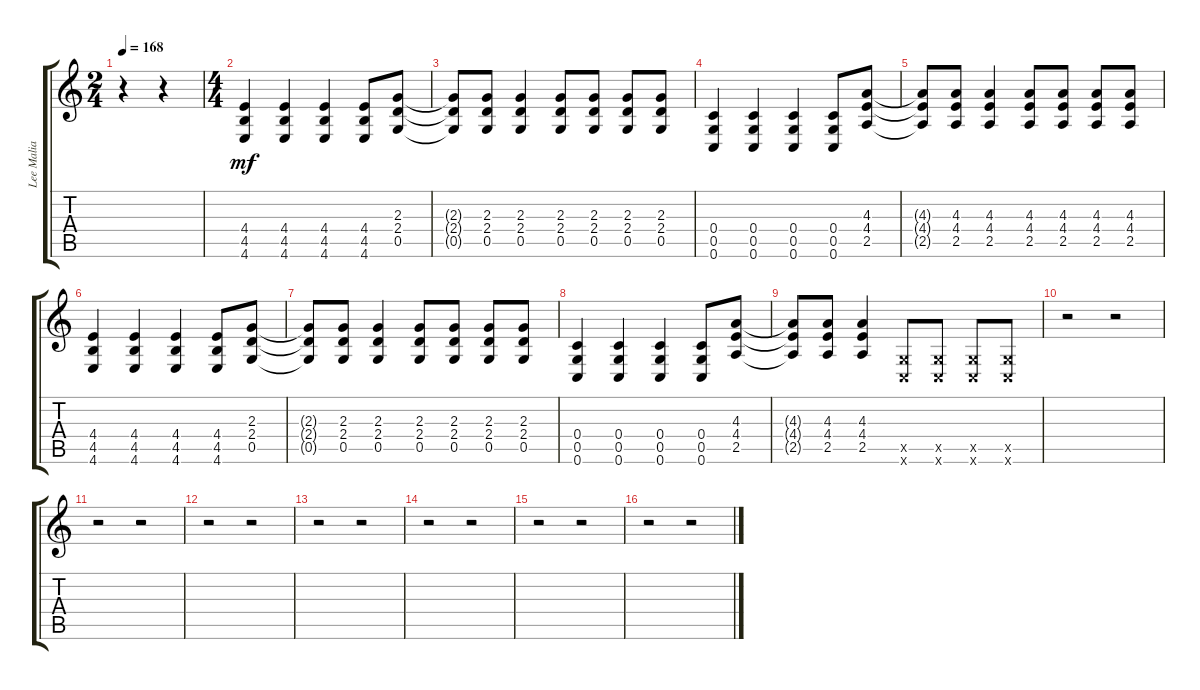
\track ("Lee Malia - Rythm" "Lee Malia ") {instrument distortionguitar}
\staff {score tabs}
\tuning (D4 A3 F3 C3 G2 C2) {hide}
\ts (2 4)
\tempo 168
\clef g2
\ks c
r.4{dy mf instrument distortionguitar} r.4 |
\ts (4 4)
(4.4 4.5 4.6).4 (4.4 4.5 4.6).4 (4.4 4.5 4.6).4 (4.4 4.5 4.6).8 (2.3 2.4 0.5).8 |
(2.3{t} 2.4{t} 0.5{t}).8 (2.3 2.4 0.5).8 (2.3 2.4 0.5).4 (2.3 2.4 0.5).8 (2.3 2.4 0.5).8 (2.3 2.4 0.5).8 (2.3 2.4 0.5).8 |
(0.4 0.5 0.6).4 (0.4 0.5 0.6).4 (0.4 0.5 0.6).4 (0.4 0.5 0.6).8 (4.3 4.4 2.5).8 |
(4.3{t} 4.4{t} 2.5{t}).8 (4.3 4.4 2.5).8 (4.3 4.4 2.5).4 (4.3 4.4 2.5).8 (4.3 4.4 2.5).8 (4.3 4.4 2.5).8 (4.3 4.4 2.5).8 |
(4.4 4.5 4.6).4 (4.4 4.5 4.6).4 (4.4 4.5 4.6).4 (4.4 4.5 4.6).8 (2.3 2.4 0.5).8 |
(2.3{t} 2.4{t} 0.5{t}).8 (2.3 2.4 0.5).8 (2.3 2.4 0.5).4 (2.3 2.4 0.5).8 (2.3 2.4 0.5).8 (2.3 2.4 0.5).8 (2.3 2.4 0.5).8 |
(0.4 0.5 0.6).4 (0.4 0.5 0.6).4 (0.4 0.5 0.6).4 (0.4 0.5 0.6).8 (4.3 4.4 2.5).8 |
(4.3{t} 4.4{t} 2.5{t}).8 (4.3 4.4 2.5).8 (4.3 4.4 2.5).4 (0.5{x} 0.6{x}).8 (0.5{x} 0.6{x}).8 (0.5{x} 0.6{x}).8 (0.5{x} 0.6{x}).8 |
r.2 r.2 |
r.2 r.2 |
r.2 r.2 |
r.2 r.2 |
r.2 r.2 |
r.2 r.2 |
r.2 r.2
